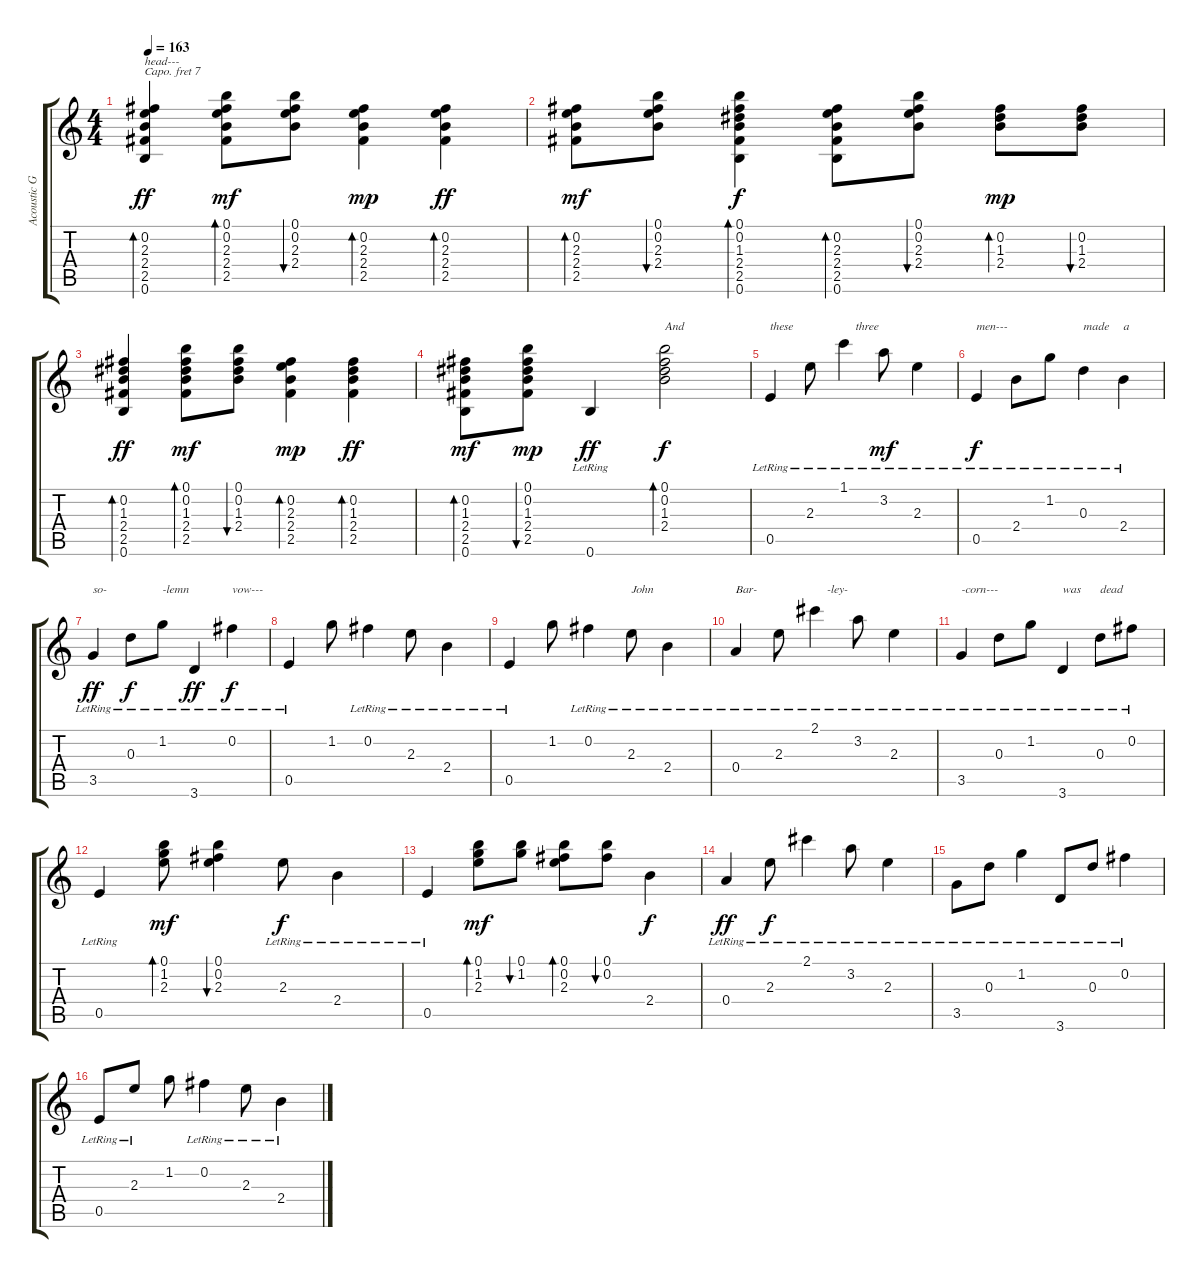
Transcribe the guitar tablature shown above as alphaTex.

\track ("Acoustic Guitar" "Acoustic G") {instrument acousticguitarsteel}
\staff {score tabs}
\capo 7
\tuning (E4 B3 G3 D3 A2 E2) {hide}
\ts (4 4)
\tempo 163
\clef g2
\ks c
(0.2 2.3 2.4 2.5 0.6).4{bd 120 txt "head---" dy ff} (0.1 0.2 2.3 2.4 2.5).8{bd 60 dy mf} (0.1 0.2 2.3 2.4).8{bu 60} (0.2 2.3 2.4 2.5).4{bd 120 dy mp} (0.2 2.3 2.4 2.5).4{bd 120 dy ff} |
(0.2 2.3 2.4 2.5).8{bd 60 dy mf} (0.1 0.2 2.3 2.4).8{bu 60} (0.1 0.2 1.3 2.4 2.5 0.6).4{bd 120 dy f} (0.2 2.3 2.4 2.5 0.6).8{bd 60} (0.1 0.2 2.3 2.4).8{bu 60} (0.2 1.3 2.4).8{bd 60 dy mp} (0.2 1.3 2.4).8{bu 60} |
(0.2 1.3 2.4 2.5 0.6).4{bd 120 dy ff} (0.1 0.2 1.3 2.4 2.5).8{bd 60 dy mf} (0.1 0.2 1.3 2.4).8{bu 60} (0.2 2.3 2.4 2.5).4{bd 120 dy mp} (0.2 1.3 2.4 2.5).4{bd 120 dy ff} |
(0.2 1.3 2.4 2.5 0.6).8{bd 60 dy mf} (0.1 0.2 1.3 2.4 2.5).8{bu 60 dy mp} 0.6{lr}.4{dy ff} (0.1 0.2 1.3 2.4).2{bd 120 txt "And" dy f} |
0.5{lr}.4{txt "these"} 2.3{lr}.8 1.1{lr}.4{txt "    three"} 3.2{lr}.8{dy mf} 2.3{lr}.4 |
0.5{lr}.4{txt "men---" dy f} 2.4{lr}.8 1.2{lr}.8 0.3{lr}.4{txt "made"} 2.4{lr}.4{txt "a"} |
3.5{lr}.4{txt "so-" dy ff} 0.3{lr}.8{dy f} 1.2{lr}.8{txt "-lemn"} 3.6{lr}.4{dy ff} 0.2{lr}.4{txt "vow---" dy f} |
0.5{lr}.4 1.2.8 0.2{lr}.4 2.3{lr}.8 2.4{lr}.4 |
0.5{lr}.4 1.2.8 0.2{lr}.4 2.3{lr}.8{txt "John"} 2.4{lr}.4 |
0.4{lr}.4{txt "Bar-"} 2.3{lr}.8 2.1{lr}.4{txt "    -ley-"} 3.2{lr}.8 2.3{lr}.4 |
3.5{lr}.4{txt "-corn---"} 0.3{lr}.8 1.2{lr}.8 3.6{lr}.4{txt "was"} 0.3{lr}.8{txt "dead"} 0.2{lr}.8 |
0.5{lr}.4 (0.1 1.2 2.3).8{bd 60 dy mf} (0.1 0.2 2.3).4{bu 60} 2.3{lr}.8{dy f} 2.4{lr}.4 |
0.5{lr}.4 (0.1 1.2 2.3).8{bd 60 dy mf} (0.1 1.2).8{bu 60} (0.1 0.2 2.3).8{bd 60} (0.1 0.2).8{bu 60} 2.4.4{dy f} |
0.4{lr}.4{dy ff} 2.3{lr}.8{dy f} 2.1{lr}.4 3.2{lr}.8 2.3{lr}.4 |
3.5{lr}.8 0.3{lr}.8 1.2{lr}.4 3.6{lr}.8 0.3{lr}.8 0.2{lr}.4 |
0.5{lr}.8 2.3{lr}.8 1.2.8 0.2{lr}.4 2.3{lr}.8 2.4{lr}.4
